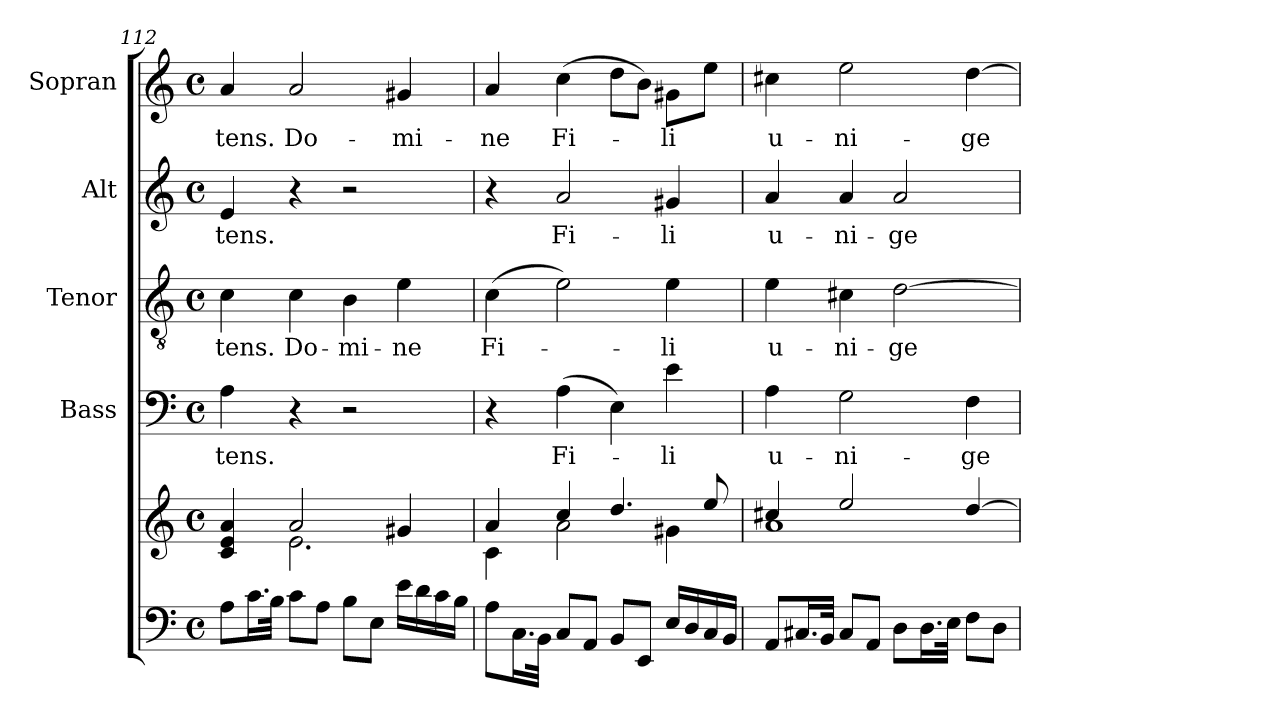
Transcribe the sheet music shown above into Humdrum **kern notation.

**kern	**kern	**kern	**text	**kern	**text	**kern	**text	**kern	**text
*part5	*part5	*part4	*part4	*part3	*part3	*part2	*part2	*part1	*part1
*staff6	*staff5	*staff4	*staff4	*staff3	*staff3	*staff2	*staff2	*staff1	*staff1
*	*	*I"Bass	*	*I"Tenor	*	*I"Alt	*	*I"Sopran	*
*	*	*I'B.	*	*I'T.	*	*I'A.	*	*I'S.	*
*clefF4	*clefG2	*clefF4	*	*clefGv2	*	*clefG2	*	*clefG2	*
*k[]	*k[]	*k[]	*	*k[]	*	*k[]	*	*k[]	*
*C:	*C:	*C:	*	*C:	*	*C:	*	*C:	*
*M4/4	*M4/4	*M4/4	*	*M4/4	*	*M4/4	*	*M4/4	*
*met(c)	*met(c)	*met(c)	*	*met(c)	*	*met(c)	*	*met(c)	*
=112	=112	=112	=112	=112	=112	=112	=112	=112	=112
*	*^	*	*	*	*	*	*	*	*
!	!	!	!	!LO:LY:b	!	!LO:LY:b	!	!LO:LY:b	!	!LO:LY:b
8A\L	4c/ 4e/ 4a/	4ryy	4A\	-tens.	4c\	-tens.	4e/	-tens.	4a/	-tens.
16.c\L	.	.	.	.	.	.	.	.	.	.
32B\JJk	.	.	.	.	.	.	.	.	.	.
!	!	!	!	!	!	!LO:LY:b	!	!	!	!LO:LY:b
8c\L	2a/	2.e\	4r	.	4c\	Do-	4r	.	2a/	Do-
8A\J	.	.	.	.	.	.	.	.	.	.
!	!	!	!	!	!	!LO:LY:b	!	!	!	!
8B\L	.	.	2r	.	4B\	-mi-	2r	.	.	.
8E\J	.	.	.	.	.	.	.	.	.	.
!	!	!	!	!	!	!LO:LY:b	!	!	!	!LO:LY:b
16e\LL	4g#X/	.	.	.	4e\	-ne	.	.	4g#X/	-mi-
16d\	.	.	.	.	.	.	.	.	.	.
16c\	.	.	.	.	.	.	.	.	.	.
16B\JJ	.	.	.	.	.	.	.	.	.	.
!!LO:LB:g=z
=113	=113	=113	=113	=113	=113	=113	=113	=113	=113	=113
!	!	!	!	!	!	!LO:LY:b	!	!	!	!LO:LY:b
8A\L	4a/	4c\	4r	.	(>4c\	Fi-	4r	.	4a/	-ne
16.C\L	.	.	.	.	.	.	.	.	.	.
32BB\JJk	.	.	.	.	.	.	.	.	.	.
!	!	!	!	!LO:LY:b	!	!	!	!LO:LY:b	!	!LO:LY:b
8C/L	4cc/	2a\	(>4A\	Fi-	2e\)	.	2a/	Fi-	(>4cc\	Fi-
8AA/J	.	.	.	.	.	.	.	.	.	.
8BB/L	4.dd/	.	4E\)	.	.	.	.	.	8dd\L	.
8EE/J	.	.	.	.	.	.	.	.	8b\J)	.
!	!	!	!	!LO:LY:b	!	!LO:LY:b	!	!LO:LY:b	!	!LO:LY:b
16E/LL	.	4g#X\	4e\	-li	4e\	-li	4g#X/	-li	8g#X\L	-li
16D/	.	.	.	.	.	.	.	.	.	.
16C/	8ee/	.	.	.	.	.	.	.	8ee\J	.
16BB/JJ	.	.	.	.	.	.	.	.	.	.
=114	=114	=114	=114	=114	=114	=114	=114	=114	=114	=114
!	!	!	!	!LO:LY:b	!	!LO:LY:b	!	!LO:LY:b	!	!LO:LY:b
8AA/L	4cc#X/	1a	4A\	u-	4e\	u-	4a/	u-	4cc#X\	u-
16.C#X/L	.	.	.	.	.	.	.	.	.	.
32BB/JJk	.	.	.	.	.	.	.	.	.	.
!	!	!	!	!LO:LY:b	!	!LO:LY:b	!	!LO:LY:b	!	!LO:LY:b
8C#/L	2ee/	.	2G\	-ni-	4c#X\	-ni-	4a/	-ni-	2ee\	-ni-
8AA/J	.	.	.	.	.	.	.	.	.	.
!	!	!	!	!	!	!LO:LY:b	!	!LO:LY:b	!	!
8D\L	.	.	.	.	[2d\	-ge-	2a/	-ge-	.	.
16.D\L	.	.	.	.	.	.	.	.	.	.
32E\JJk	.	.	.	.	.	.	.	.	.	.
!	!	!	!	!LO:LY:b	!	!	!	!	!	!LO:LY:b
8F\L	[>4dd/	.	4F\	-ge-	.	.	.	.	[4dd\	-ge-
8D\J	.	.	.	.	.	.	.	.	.	.
*	*v	*v	*	*	*	*	*	*	*	*
=	=	=	=	=	=	=	=	=	=
*-	*-	*-	*-	*-	*-	*-	*-	*-	*-
